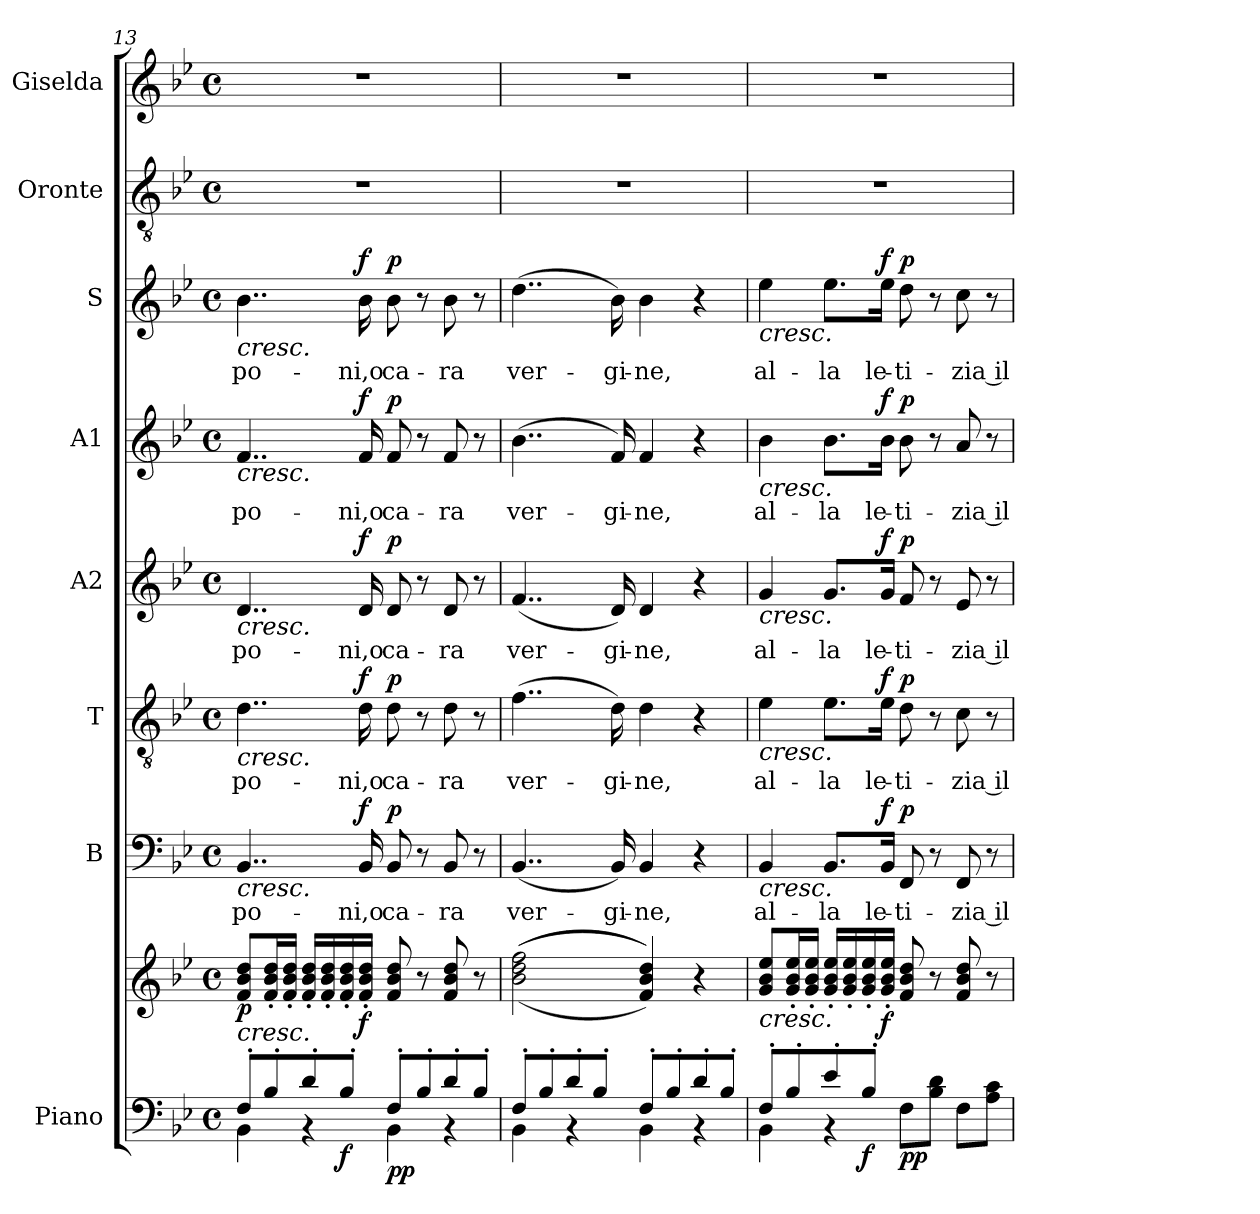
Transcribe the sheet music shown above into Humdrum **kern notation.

**kern	**kern	**dynam	**kern	**text	**dynam	**kern	**text	**dynam	**kern	**text	**dynam	**kern	**text	**dynam	**kern	**text	**dynam	**kern	**kern
*part8	*part8	*part8	*part7	*part7	*part7	*part6	*part6	*part6	*part5	*part5	*part5	*part4	*part4	*part4	*part3	*part3	*part3	*part2	*part1
*staff9	*staff8	*staff8/9	*staff7	*staff7	*staff7	*staff6	*staff6	*staff6	*staff5	*staff5	*staff5	*staff4	*staff4	*staff4	*staff3	*staff3	*staff3	*staff2	*staff1
*I"Piano	*	*	*I"B	*	*	*I"T	*	*	*I"A2	*	*	*I"A1	*	*	*I"S	*	*	*I"Oronte	*I"Giselda
*I'Pno	*	*	*I'B	*	*	*I'T	*	*	*I'A2	*	*	*I'A1	*	*	*I'S	*	*	*	*
*clefF4	*clefG2	*	*clefF4	*	*	*clefGv2	*	*	*clefG2	*	*	*clefG2	*	*	*clefG2	*	*	*clefGv2	*clefG2
*k[b-e-]	*k[b-e-]	*	*k[b-e-]	*	*	*k[b-e-]	*	*	*k[b-e-]	*	*	*k[b-e-]	*	*	*k[b-e-]	*	*	*k[b-e-]	*k[b-e-]
*M4/4	*M4/4	*	*M4/4	*	*	*M4/4	*	*	*M4/4	*	*	*M4/4	*	*	*M4/4	*	*	*M4/4	*M4/4
*met(c)	*met(c)	*	*met(c)	*	*	*met(c)	*	*	*met(c)	*	*	*met(c)	*	*	*met(c)	*	*	*met(c)	*met(c)
=13	=13	=13	=13	=13	=13	=13	=13	=13	=13	=13	=13	=13	=13	=13	=13	=13	=13	=13	=13
*^	*	*	*	*	*	*	*	*	*	*	*	*	*	*	*	*	*	*	*
!	!	!	!LO:HP:b	!	!	!LO:HP:b	!	!	!LO:HP:b	!	!	!LO:HP:b	!	!	!LO:HP:b	!	!	!LO:HP:b	!	!
!	!	!	!LO:DY:n=1:b	!	!	!	!	!	!	!	!	!	!	!	!	!	!	!	!	!
8F'/L	4BB-\	8f/ 8b-/ 8dd/L	< p	4..BB-/	-po-	<	4..d\	-po-	<	4..d/	-po-	<	4..f/	-po-	<	4..b-\	-po-	<	1r	1r
8B-'/	.	16f/' 16b-/' 16dd/'L	.	.	.	.	.	.	.	.	.	.	.	.	.	.	.	.	.	.
.	.	16f/' 16b-/' 16dd/'JJ	.	.	.	.	.	.	.	.	.	.	.	.	.	.	.	.	.	.
8d'/	4rBB	16f/' 16b-/' 16dd/'LL	.	.	.	.	.	.	.	.	.	.	.	.	.	.	.	.	.	.
.	.	16f/' 16b-/' 16dd/'	.	.	.	.	.	.	.	.	.	.	.	.	.	.	.	.	.	.
!	!	!	!LO:DY:n=2:b=2	!	!	!	!	!	!	!	!	!	!	!	!	!	!	!	!	!
8B-'/J	.	16f/' 16b-/' 16dd/'	f	.	.	.	.	.	.	.	.	.	.	.	.	.	.	.	.	.
!	!	!	!LO:DY:n=3:b	!	!	!LO:DY:a	!	!	!LO:DY:a	!	!	!LO:DY:a	!	!	!LO:DY:a	!	!	!LO:DY:a	!	!
.	.	16f/' 16b-/' 16dd/'JJ	f	16BB-/	-ni,o	f	16d\	-ni,o	f	16d/	-ni,o	f	16f/	-ni,o	f	16b-\	-ni,o	f	.	.
!	!	!	!LO:DY:n=4:b=2	!	!	!	!	!	!	!	!	!	!	!	!	!	!	!	!	!
!	!	!	!LO:DY:n=5:b	!	!	!LO:DY:n=1:a	!	!	!LO:DY:n=1:a	!	!	!LO:DY:n=1:a	!	!	!LO:DY:n=1:a	!	!	!LO:DY:n=1:a	!	!
8F'/L	4BB-\	8f/ 8b-/ 8dd/	[ p p	8BB-/	ca-	[ p	8d\	ca-	[ p	8d/	ca-	[ p	8f/	ca-	[ p	8b-\	ca-	[ p	.	.
8B-'/	.	8r	.	8r	.	.	8r	.	.	8r	.	.	8r	.	.	8r	.	.	.	.
8d'/	4rBB	8f/ 8b-/ 8dd/	.	8BB-/	-ra	.	8d\	-ra	.	8d/	-ra	.	8f/	-ra	.	8b-\	-ra	.	.	.
8B-'/J	.	8r	.	8r	.	.	8r	.	.	8r	.	.	8r	.	.	8r	.	.	.	.
!!LO:PB:g=z
=14	=14	=14	=14	=14	=14	=14	=14	=14	=14	=14	=14	=14	=14	=14	=14	=14	=14	=14	=14	=14
8F'/L	4BB-\	(((2b-\ 2dd\ 2ff\	.	(>4..BB-/	ver-	.	(4..f\	ver-	.	(>4..f/	ver-	.	(4..b-\	ver-	.	(4..dd\	ver-	.	1r	1r
8B-'/	.	.	.	.	.	.	.	.	.	.	.	.	.	.	.	.	.	.	.	.
8d'/	4rBB	.	.	.	.	.	.	.	.	.	.	.	.	.	.	.	.	.	.	.
8B-'/J	.	.	.	.	.	.	.	.	.	.	.	.	.	.	.	.	.	.	.	.
.	.	.	.	16BB-/)	-gi-	.	16d\)	-gi-	.	16d/)	-gi-	.	16f/)	-gi-	.	16b-\)	-gi-	.	.	.
8F'/L	4BB-\	4f/ 4b-/ 4dd/)))	.	4BB-/	-ne,	.	4d\	-ne,	.	4d/	-ne,	.	4f/	-ne,	.	4b-\	-ne,	.	.	.
8B-'/	.	.	.	.	.	.	.	.	.	.	.	.	.	.	.	.	.	.	.	.
8d'/	4rBB	4r	.	4r	.	.	4r	.	.	4r	.	.	4r	.	.	4r	.	.	.	.
8B-'/J	.	.	.	.	.	.	.	.	.	.	.	.	.	.	.	.	.	.	.	.
=15	=15	=15	=15	=15	=15	=15	=15	=15	=15	=15	=15	=15	=15	=15	=15	=15	=15	=15	=15	=15
!	!	!	!LO:HP:b	!	!	!LO:HP:b	!	!	!LO:HP:b	!	!	!LO:HP:b	!	!	!LO:HP:b	!	!	!LO:HP:b	!	!
8F'/L	4BB-\	8g/ 8b-/ 8ee-/L	<	4BB-/	al-	<	4e-\	al-	<	4g/	al-	<	4b-\	al-	<	4ee-\	al-	<	1r	1r
8B-'/	.	16g/' 16b-/' 16ee-/'L	.	.	.	.	.	.	.	.	.	.	.	.	.	.	.	.	.	.
.	.	16g/' 16b-/' 16ee-/'JJ	.	.	.	.	.	.	.	.	.	.	.	.	.	.	.	.	.	.
8e-'/	4rBB	16g/' 16b-/' 16ee-/'LL	.	8.BB-/L	-la	.	8.e-\L	-la	.	8.g/L	-la	.	8.b-\L	-la	.	8.ee-\L	-la	.	.	.
.	.	16g/' 16b-/' 16ee-/'	.	.	.	.	.	.	.	.	.	.	.	.	.	.	.	.	.	.
!	!	!	!LO:DY:b=2	!	!	!	!	!	!	!	!	!	!	!	!	!	!	!	!	!
8B-'/J	.	16g/' 16b-/' 16ee-/'	f	.	.	.	.	.	.	.	.	.	.	.	.	.	.	.	.	.
!	!	!	!LO:DY:b	!	!	!LO:DY:a	!	!	!LO:DY:a	!	!	!LO:DY:a	!	!	!LO:DY:a	!	!	!LO:DY:a	!	!
.	.	16g/' 16b-/' 16ee-/'JJ	f	16BB-/Jk	le-	f	16e-\Jk	le-	f	16g/Jk	le-	f	16b-\Jk	le-	f	16ee-\Jk	le-	f	.	.
!	!	!	!LO:DY:n=1:b=2	!	!	!	!	!	!	!	!	!	!	!	!	!	!	!	!	!
!	!	!	!LO:DY:n=2:b	!	!	!LO:DY:n=1:a	!	!	!LO:DY:n=1:a	!	!	!LO:DY:n=1:a	!	!	!LO:DY:n=1:a	!	!	!LO:DY:n=1:a	!	!
8F\L	2ryy	8f/ 8b-/ 8dd/	[ p p	8FF/	-ti-	[ p	8d\	-ti-	[ p	8f/	-ti-	[ p	8b-\	-ti-	[ p	8dd\	-ti-	[ p	.	.
8B-\ 8d\J	.	8r	.	8r	.	.	8r	.	.	8r	.	.	8r	.	.	8r	.	.	.	.
8F\L	.	8f/ 8b-/ 8dd/	.	8FF/	-zia il	.	8c\	-zia il	.	8e-/	-zia il	.	8a/	-zia il	.	8cc\	-zia il	.	.	.
8A\ 8c\J	.	8r	.	8r	.	.	8r	.	.	8r	.	.	8r	.	.	8r	.	.	.	.
*v	*v	*	*	*	*	*	*	*	*	*	*	*	*	*	*	*	*	*	*	*
=	=	=	=	=	=	=	=	=	=	=	=	=	=	=	=	=	=	=	=
*-	*-	*-	*-	*-	*-	*-	*-	*-	*-	*-	*-	*-	*-	*-	*-	*-	*-	*-	*-
